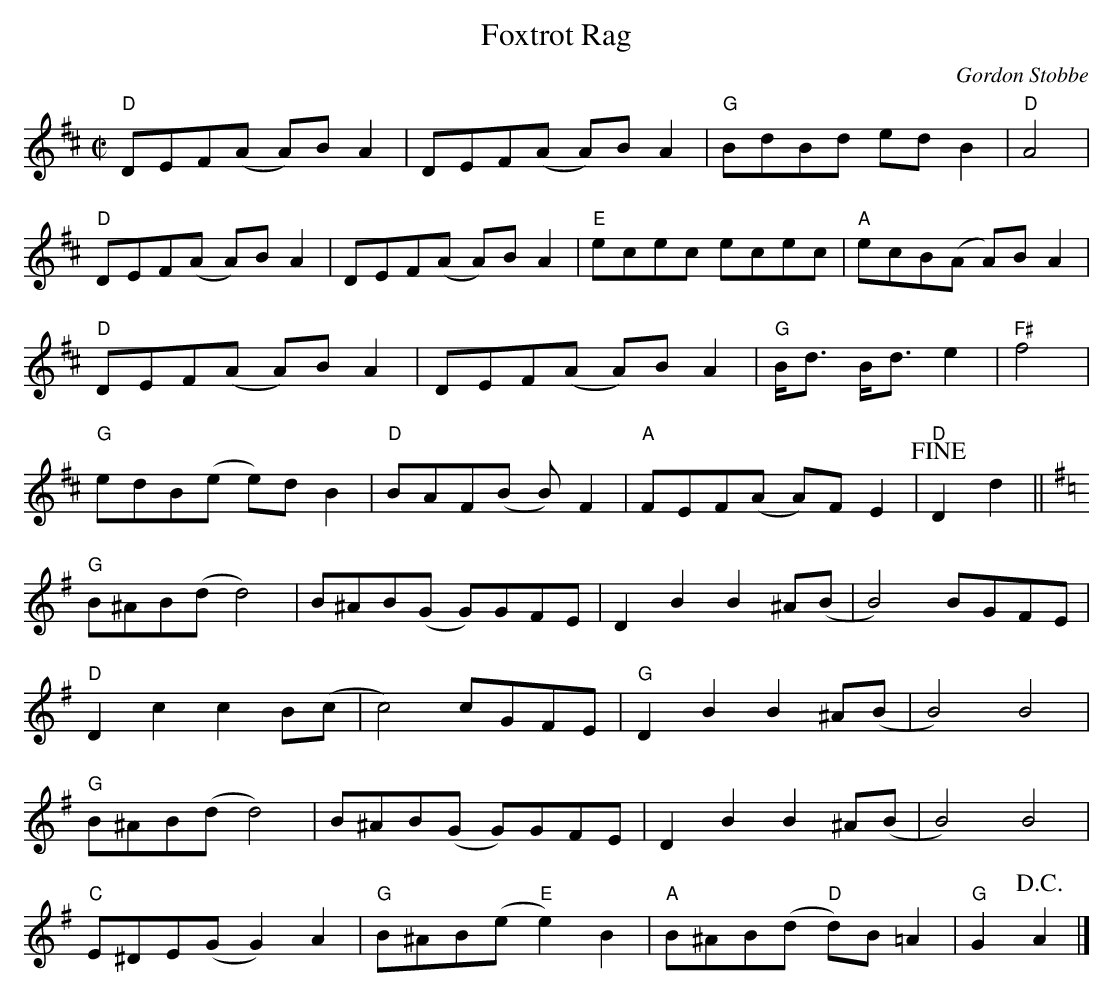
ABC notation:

X:1
T:Foxtrot Rag
C: Gordon Stobbe
L:1/8
M:C|
K:D
"D"DEF(A A)BA2|DEF(A A)BA2|"G"BdBd ed B2|"D"A4|
"D"DEF(A A)BA2|DEF(A A)BA2|"E"ecec ecec|"A"ecB(A A)B A2|
"D"DEF(A A)BA2|DEF(A A)BA2|"G"B1/2d3/2 B1/2d3/2 e2|"F#"f4|
"G"edB(e e)d B2|"D"BAF(B B) F2|"A"FEF(A A)F E2|"D" !fine!D2 d2||
K:G
"G"B^AB(d d4)|B^AB(G G)GFE|D2B2B2 ^A(B | B4) BGFE|
"D"D2c2c2 B(c | c4) cGFE |"G"D2B2B2 ^A(B | B4)B4|
"G"B^AB(d d4)|B^AB(G G)GFE|D2B2B2 ^A(B | B4)B4|
"C"E^DE(G G2)A2|"G"B^AB(e "E"e2)B2|"A"B^AB(d "D"d)B =A2|"G"G2 !D.C.!A2|]
